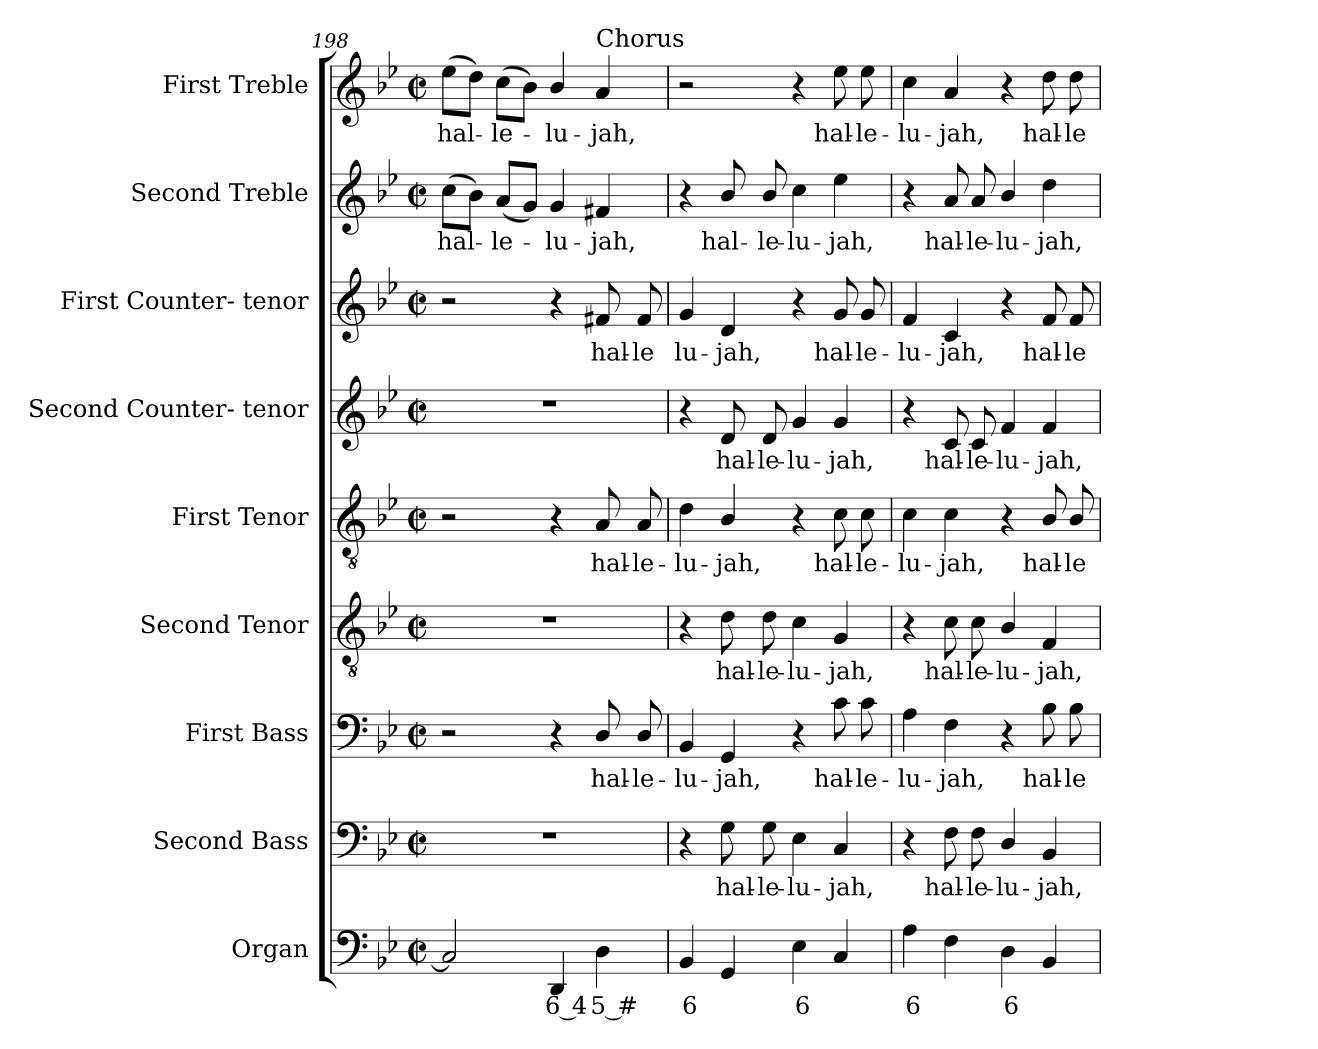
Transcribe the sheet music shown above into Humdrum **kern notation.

**kern	**text	**kern	**text	**kern	**text	**kern	**text	**kern	**text	**kern	**text	**kern	**text	**kern	**text	**kern	**text
*part9	*part9	*part8	*part8	*part7	*part7	*part6	*part6	*part5	*part5	*part4	*part4	*part3	*part3	*part2	*part2	*part1	*part1
*staff9	*staff9	*staff8	*staff8	*staff7	*staff7	*staff6	*staff6	*staff5	*staff5	*staff4	*staff4	*staff3	*staff3	*staff2	*staff2	*staff1	*staff1
*I"Organ	*	*I"Second Bass	*	*I"First Bass	*	*I"Second Tenor	*	*I"First Tenor	*	*I"Second Counter- tenor	*	*I"First Counter- tenor	*	*I"Second Treble	*	*I"First Treble	*
*I'Org.	*	*I'B2.	*	*I'B1.	*	*I'T2.	*	*I'T1.	*	*	*	*	*	*I'S2.	*	*	*
*clefF4	*	*clefF4	*	*clefF4	*	*clefGv2	*	*clefGv2	*	*clefG2	*	*clefG2	*	*clefG2	*	*clefG2	*
*	*	*	*	*	*	*ITrd7c12	*	*ITrd7c12	*	*	*	*	*	*	*	*	*
*k[b-e-]	*	*k[b-e-]	*	*k[b-e-]	*	*k[b-e-]	*	*k[b-e-]	*	*k[b-e-]	*	*k[b-e-]	*	*k[b-e-]	*	*k[b-e-]	*
*B-:	*	*B-:	*	*B-:	*	*B-:	*	*B-:	*	*B-:	*	*B-:	*	*B-:	*	*B-:	*
*M2/2	*	*M2/2	*	*M2/2	*	*M2/2	*	*M2/2	*	*M2/2	*	*M2/2	*	*M2/2	*	*M2/2	*
*met(c|)	*	*met(c|)	*	*met(c|)	*	*met(c|)	*	*met(c|)	*	*met(c|)	*	*met(c|)	*	*met(c|)	*	*met(c|)	*
=198	=198	=198	=198	=198	=198	=198	=198	=198	=198	=198	=198	=198	=198	=198	=198	=198	=198
!	!	!	!	!	!	!	!	!	!	!	!	!	!	!	!LO:LY:b:color=#000000	!	!
!	!	!	!	!	!	!	!	!	!	!	!	!	!	!	!	!	!LO:LY:b:color=#000000
2Ci/]	.	1r	.	2r	.	1r	.	2r	.	1r	.	2r	.	(8cci\L	hal-	(8ee-i\L	hal-
.	.	.	.	.	.	.	.	.	.	.	.	.	.	8b-i\J)	.	8ddi\J)	.
!	!	!	!	!	!	!	!	!	!	!	!	!	!	!	!LO:LY:b:color=#000000	!	!
!	!	!	!	!	!	!	!	!	!	!	!	!	!	!	!	!	!LO:LY:b:color=#000000
.	.	.	.	.	.	.	.	.	.	.	.	.	.	(8ai/L	-le-	(8cci\L	-le-
.	.	.	.	.	.	.	.	.	.	.	.	.	.	8gi/J)	.	8b-i\J)	.
!	!LO:LY:b:color=#000000	!	!	!	!	!	!	!	!	!	!	!	!	!	!	!	!
!	!	!	!	!	!	!	!	!	!	!	!	!	!	!	!LO:LY:b:color=#000000	!	!
!	!	!	!	!	!	!	!	!	!	!	!	!	!	!	!	!	!LO:LY:b:color=#000000
4DDi/	6 4	.	.	4r	.	.	.	4r	.	.	.	4r	.	4gi/	-lu-	4b-i/	-lu-
!	!LO:LY:b:color=#000000	!	!	!	!	!	!	!	!	!	!	!	!	!	!	!	!
!	!	!	!	!	!LO:LY:b:color=#000000	!	!	!	!	!	!	!	!	!	!	!	!
!	!	!	!	!	!	!	!	!	!LO:LY:b:color=#000000	!	!	!	!	!	!	!	!
!	!	!	!	!	!	!	!	!	!	!	!	!	!LO:LY:b:color=#000000	!	!	!	!
!	!	!	!	!	!	!	!	!	!	!	!	!	!	!	!LO:LY:b:color=#000000	!	!
!	!	!	!	!	!	!	!	!	!	!	!	!	!	!	!	!LO:TX:a:t=Chorus	!
!	!	!	!	!	!	!	!	!	!	!	!	!	!	!	!	!	!LO:LY:b:color=#000000
4Di\	5 #	.	.	8Di/	hal-	.	.	8AAi/	hal-	.	.	8f#Xi/	hal-	4f#Xi/	-jah,	4ai/	-jah,
!	!	!	!	!	!LO:LY:b:color=#000000	!	!	!	!	!	!	!	!	!	!	!	!
!	!	!	!	!	!	!	!	!	!LO:LY:b:color=#000000	!	!	!	!	!	!	!	!
!	!	!	!	!	!	!	!	!	!	!	!	!	!LO:LY:b:color=#000000	!	!	!	!
.	.	.	.	8Di/	-le-	.	.	8AAi/	-le-	.	.	8f#i/	-le	.	.	.	.
=199	=199	=199	=199	=199	=199	=199	=199	=199	=199	=199	=199	=199	=199	=199	=199	=199	=199
!	!LO:LY:b:color=#000000	!	!	!	!	!	!	!	!	!	!	!	!	!	!	!	!
!	!	!	!	!	!LO:LY:b:color=#000000	!	!	!	!	!	!	!	!	!	!	!	!
!	!	!	!	!	!	!	!	!	!LO:LY:b:color=#000000	!	!	!	!	!	!	!	!
!	!	!	!	!	!	!	!	!	!	!	!	!	!LO:LY:b:color=#000000	!	!	!	!
4BB-i/	6	4r	.	4BB-i/	-lu-	4r	.	4Di\	-lu-	4r	.	4gi/	lu-	4r	.	2r	.
!	!	!	!LO:LY:b:color=#000000	!	!	!	!	!	!	!	!	!	!	!	!	!	!
!	!	!	!	!	!LO:LY:b:color=#000000	!	!	!	!	!	!	!	!	!	!	!	!
!	!	!	!	!	!	!	!LO:LY:b:color=#000000	!	!	!	!	!	!	!	!	!	!
!	!	!	!	!	!	!	!	!	!LO:LY:b:color=#000000	!	!	!	!	!	!	!	!
!	!	!	!	!	!	!	!	!	!	!	!LO:LY:b:color=#000000	!	!	!	!	!	!
!	!	!	!	!	!	!	!	!	!	!	!	!	!LO:LY:b:color=#000000	!	!	!	!
!	!	!	!	!	!	!	!	!	!	!	!	!	!	!	!LO:LY:b:color=#000000	!	!
4GGi/	.	8Gi\	hal-	4GGi/	-jah,	8Di\	hal-	4BB-i/	-jah,	8di/	hal-	4di/	-jah,	8b-i/	hal-	.	.
!	!	!	!LO:LY:b:color=#000000	!	!	!	!	!	!	!	!	!	!	!	!	!	!
!	!	!	!	!	!	!	!LO:LY:b:color=#000000	!	!	!	!	!	!	!	!	!	!
!	!	!	!	!	!	!	!	!	!	!	!LO:LY:b:color=#000000	!	!	!	!	!	!
!	!	!	!	!	!	!	!	!	!	!	!	!	!	!	!LO:LY:b:color=#000000	!	!
.	.	8Gi\	-le-	.	.	8Di\	-le-	.	.	8di/	-le-	.	.	8b-i/	-le-	.	.
!	!LO:LY:b:color=#000000	!	!	!	!	!	!	!	!	!	!	!	!	!	!	!	!
!	!	!	!LO:LY:b:color=#000000	!	!	!	!	!	!	!	!	!	!	!	!	!	!
!	!	!	!	!	!	!	!LO:LY:b:color=#000000	!	!	!	!	!	!	!	!	!	!
!	!	!	!	!	!	!	!	!	!	!	!LO:LY:b:color=#000000	!	!	!	!	!	!
!	!	!	!	!	!	!	!	!	!	!	!	!	!	!	!LO:LY:b:color=#000000	!	!
4E-i\	6	4E-i\	-lu-	4r	.	4Ci\	-lu-	4r	.	4gi/	-lu-	4r	.	4cci\	-lu-	4r	.
!	!	!	!LO:LY:b:color=#000000	!	!	!	!	!	!	!	!	!	!	!	!	!	!
!	!	!	!	!	!LO:LY:b:color=#000000	!	!	!	!	!	!	!	!	!	!	!	!
!	!	!	!	!	!	!	!LO:LY:b:color=#000000	!	!	!	!	!	!	!	!	!	!
!	!	!	!	!	!	!	!	!	!LO:LY:b:color=#000000	!	!	!	!	!	!	!	!
!	!	!	!	!	!	!	!	!	!	!	!LO:LY:b:color=#000000	!	!	!	!	!	!
!	!	!	!	!	!	!	!	!	!	!	!	!	!LO:LY:b:color=#000000	!	!	!	!
!	!	!	!	!	!	!	!	!	!	!	!	!	!	!	!LO:LY:b:color=#000000	!	!
!	!	!	!	!	!	!	!	!	!	!	!	!	!	!	!	!	!LO:LY:b:color=#000000
4Ci/	.	4Ci/	-jah,	8ci\	hal-	4GGi/	-jah,	8Ci\	hal-	4gi/	-jah,	8gi/	hal-	4ee-i\	-jah,	8ee-i\	hal-
!	!	!	!	!	!LO:LY:b:color=#000000	!	!	!	!	!	!	!	!	!	!	!	!
!	!	!	!	!	!	!	!	!	!LO:LY:b:color=#000000	!	!	!	!	!	!	!	!
!	!	!	!	!	!	!	!	!	!	!	!	!	!LO:LY:b:color=#000000	!	!	!	!
!	!	!	!	!	!	!	!	!	!	!	!	!	!	!	!	!	!LO:LY:b:color=#000000
.	.	.	.	8ci\	-le-	.	.	8Ci\	-le-	.	.	8gi/	-le-	.	.	8ee-i\	-le-
!!LO:LB:g=z
=200	=200	=200	=200	=200	=200	=200	=200	=200	=200	=200	=200	=200	=200	=200	=200	=200	=200
!	!LO:LY:b:color=#000000	!	!	!	!	!	!	!	!	!	!	!	!	!	!	!	!
!	!	!	!	!	!LO:LY:b:color=#000000	!	!	!	!	!	!	!	!	!	!	!	!
!	!	!	!	!	!	!	!	!	!LO:LY:b:color=#000000	!	!	!	!	!	!	!	!
!	!	!	!	!	!	!	!	!	!	!	!	!	!LO:LY:b:color=#000000	!	!	!	!
!	!	!	!	!	!	!	!	!	!	!	!	!	!	!	!	!	!LO:LY:b:color=#000000
4Ai\	6	4r	.	4Ai\	-lu-	4r	.	4Ci\	-lu-	4r	.	4fi/	-lu-	4r	.	4cci\	-lu-
!	!	!	!LO:LY:b:color=#000000	!	!	!	!	!	!	!	!	!	!	!	!	!	!
!	!	!	!	!	!LO:LY:b:color=#000000	!	!	!	!	!	!	!	!	!	!	!	!
!	!	!	!	!	!	!	!LO:LY:b:color=#000000	!	!	!	!	!	!	!	!	!	!
!	!	!	!	!	!	!	!	!	!LO:LY:b:color=#000000	!	!	!	!	!	!	!	!
!	!	!	!	!	!	!	!	!	!	!	!LO:LY:b:color=#000000	!	!	!	!	!	!
!	!	!	!	!	!	!	!	!	!	!	!	!	!LO:LY:b:color=#000000	!	!	!	!
!	!	!	!	!	!	!	!	!	!	!	!	!	!	!	!LO:LY:b:color=#000000	!	!
!	!	!	!	!	!	!	!	!	!	!	!	!	!	!	!	!	!LO:LY:b:color=#000000
4Fi\	.	8Fi\	hal-	4Fi\	-jah,	8Ci\	hal-	4Ci\	-jah,	8ci/	hal-	4ci/	-jah,	8ai/	hal-	4ai/	-jah,
!	!	!	!LO:LY:b:color=#000000	!	!	!	!	!	!	!	!	!	!	!	!	!	!
!	!	!	!	!	!	!	!LO:LY:b:color=#000000	!	!	!	!	!	!	!	!	!	!
!	!	!	!	!	!	!	!	!	!	!	!LO:LY:b:color=#000000	!	!	!	!	!	!
!	!	!	!	!	!	!	!	!	!	!	!	!	!	!	!LO:LY:b:color=#000000	!	!
.	.	8Fi\	-le-	.	.	8Ci\	-le-	.	.	8ci/	-le-	.	.	8ai/	-le-	.	.
!	!LO:LY:b:color=#000000	!	!	!	!	!	!	!	!	!	!	!	!	!	!	!	!
!	!	!	!LO:LY:b:color=#000000	!	!	!	!	!	!	!	!	!	!	!	!	!	!
!	!	!	!	!	!	!	!LO:LY:b:color=#000000	!	!	!	!	!	!	!	!	!	!
!	!	!	!	!	!	!	!	!	!	!	!LO:LY:b:color=#000000	!	!	!	!	!	!
!	!	!	!	!	!	!	!	!	!	!	!	!	!	!	!LO:LY:b:color=#000000	!	!
4Di\	6	4Di/	-lu-	4r	.	4BB-i/	-lu-	4r	.	4fi/	-lu-	4r	.	4b-i/	-lu-	4r	.
!	!	!	!LO:LY:b:color=#000000	!	!	!	!	!	!	!	!	!	!	!	!	!	!
!	!	!	!	!	!LO:LY:b:color=#000000	!	!	!	!	!	!	!	!	!	!	!	!
!	!	!	!	!	!	!	!LO:LY:b:color=#000000	!	!	!	!	!	!	!	!	!	!
!	!	!	!	!	!	!	!	!	!LO:LY:b:color=#000000	!	!	!	!	!	!	!	!
!	!	!	!	!	!	!	!	!	!	!	!LO:LY:b:color=#000000	!	!	!	!	!	!
!	!	!	!	!	!	!	!	!	!	!	!	!	!LO:LY:b:color=#000000	!	!	!	!
!	!	!	!	!	!	!	!	!	!	!	!	!	!	!	!LO:LY:b:color=#000000	!	!
!	!	!	!	!	!	!	!	!	!	!	!	!	!	!	!	!	!LO:LY:b:color=#000000
4BB-i/	.	4BB-i/	-jah,	8B-i\	hal-	4FFi/	-jah,	8BB-i/	hal-	4fi/	-jah,	8fi/	hal-	4ddi\	-jah,	8ddi\	hal-
!	!	!	!	!	!LO:LY:b:color=#000000	!	!	!	!	!	!	!	!	!	!	!	!
!	!	!	!	!	!	!	!	!	!LO:LY:b:color=#000000	!	!	!	!	!	!	!	!
!	!	!	!	!	!	!	!	!	!	!	!	!	!LO:LY:b:color=#000000	!	!	!	!
!	!	!	!	!	!	!	!	!	!	!	!	!	!	!	!	!	!LO:LY:b:color=#000000
.	.	.	.	8B-i\	-le-	.	.	8BB-i/	-le-	.	.	8fi/	-le-	.	.	8ddi\	-le-
=	=	=	=	=	=	=	=	=	=	=	=	=	=	=	=	=	=
*-	*-	*-	*-	*-	*-	*-	*-	*-	*-	*-	*-	*-	*-	*-	*-	*-	*-
